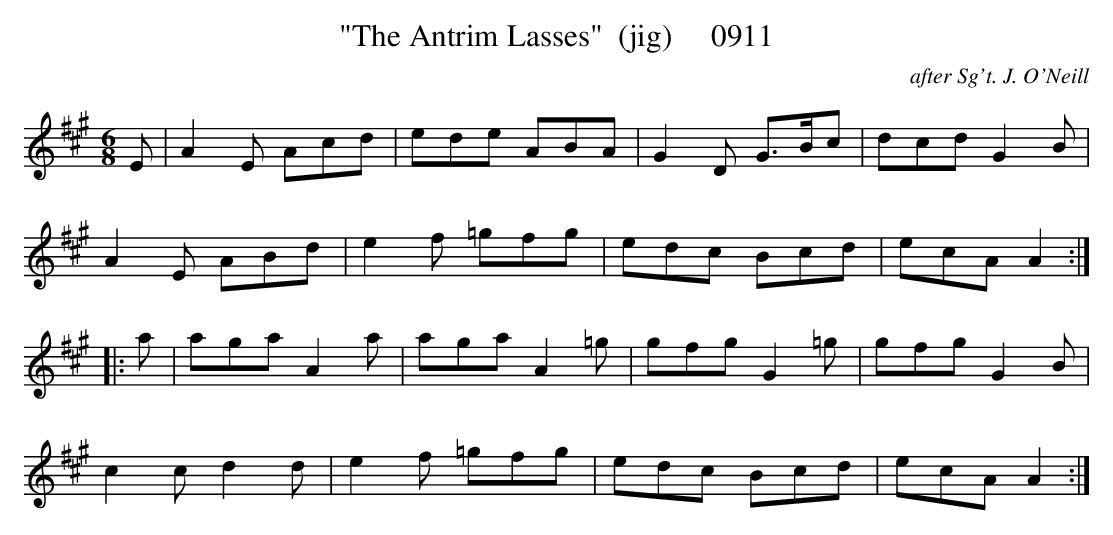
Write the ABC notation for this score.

X:1
T:"The Antrim Lasses"  (jig)     0911
C:after Sg't. J. O'Neill
BRENNAN June 2003 (HTTP://WWW.SOSYOURMOM.COM)
M:6/8
L:1/8
K:A
E|A2E Acd|ede ABA|G2D G3/2B/2c|dcd G2B|
A2E ABd|e2f =gfg|edc Bcd|ecA A2:|
|:a|aga A2a|aga A2=g|gfg G2=g|gfg G2B|
c2c d2d|e2f =gfg|edc Bcd|ecA A2:|
